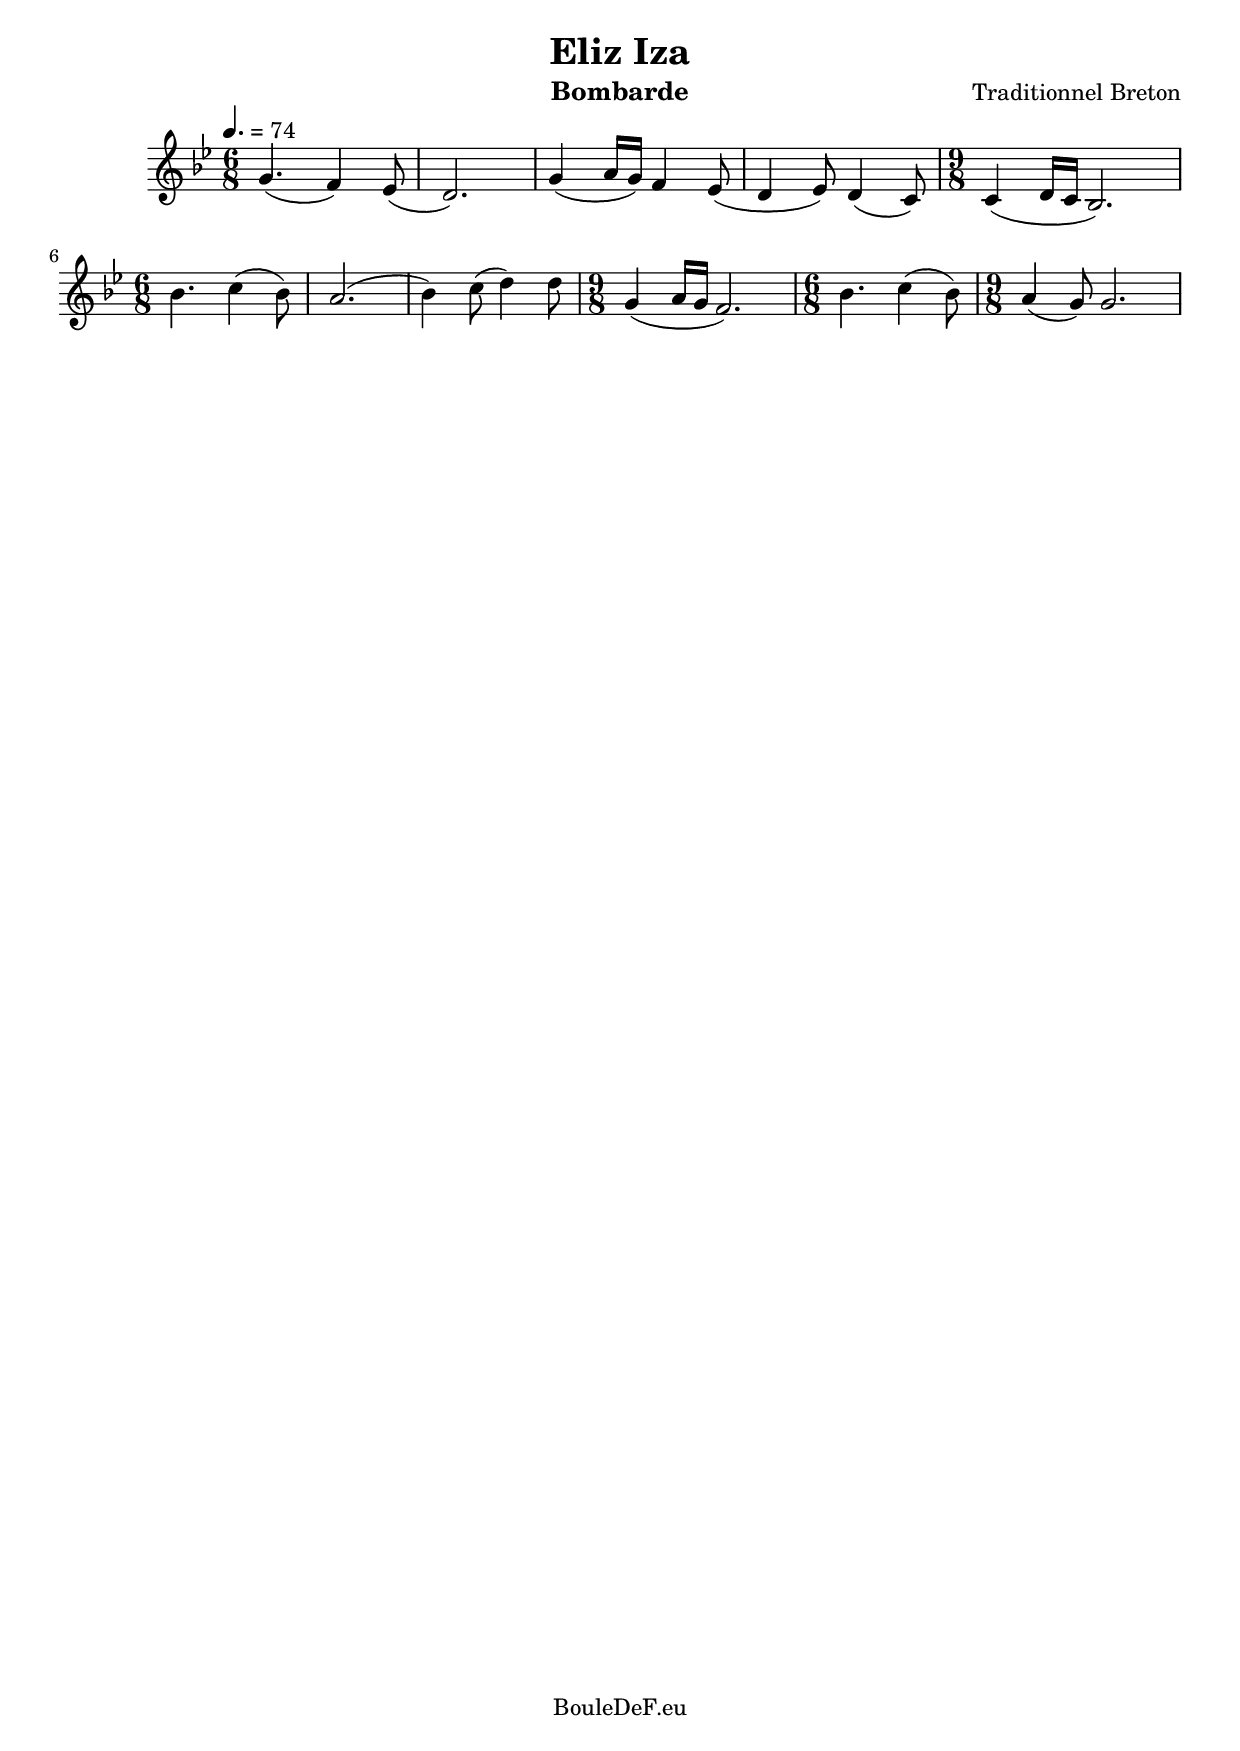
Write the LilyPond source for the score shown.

\version "2.14.2"
\include "italiano.ly"

\header {
	title = "Eliz Iza"
	composer = "Traditionnel Breton"
	instrument = "Bombarde"
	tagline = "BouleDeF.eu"
}

\score {
	\new Staff \relative sib {
		\clef "treble"
		\key sib \major
		\time 6/8
		\tempo 4. = 74

		sol'4.( fa4) mib8(
		| re2.)
		| sol4( la16 sol) fa4 mib8(
		| re4 mib8) re4( do8)
		\time 9/8
		| do4( re16 do sib2.)
		\time 6/8
		|sib'4. do4( sib8)
		| la2.(
		| sib4) do8( re4) re8
		\time 9/8
		| sol,4( la16 sol fa2.)
		\time 6/8
		| sib4. do4( sib8)
		\time 9/8
		| la4( sol8) sol2.
	}
	\layout {
		\context {
		\Staff
		\override TimeSignature #'break-visibility = #'#(#f #t #t)
		}
	}
}
